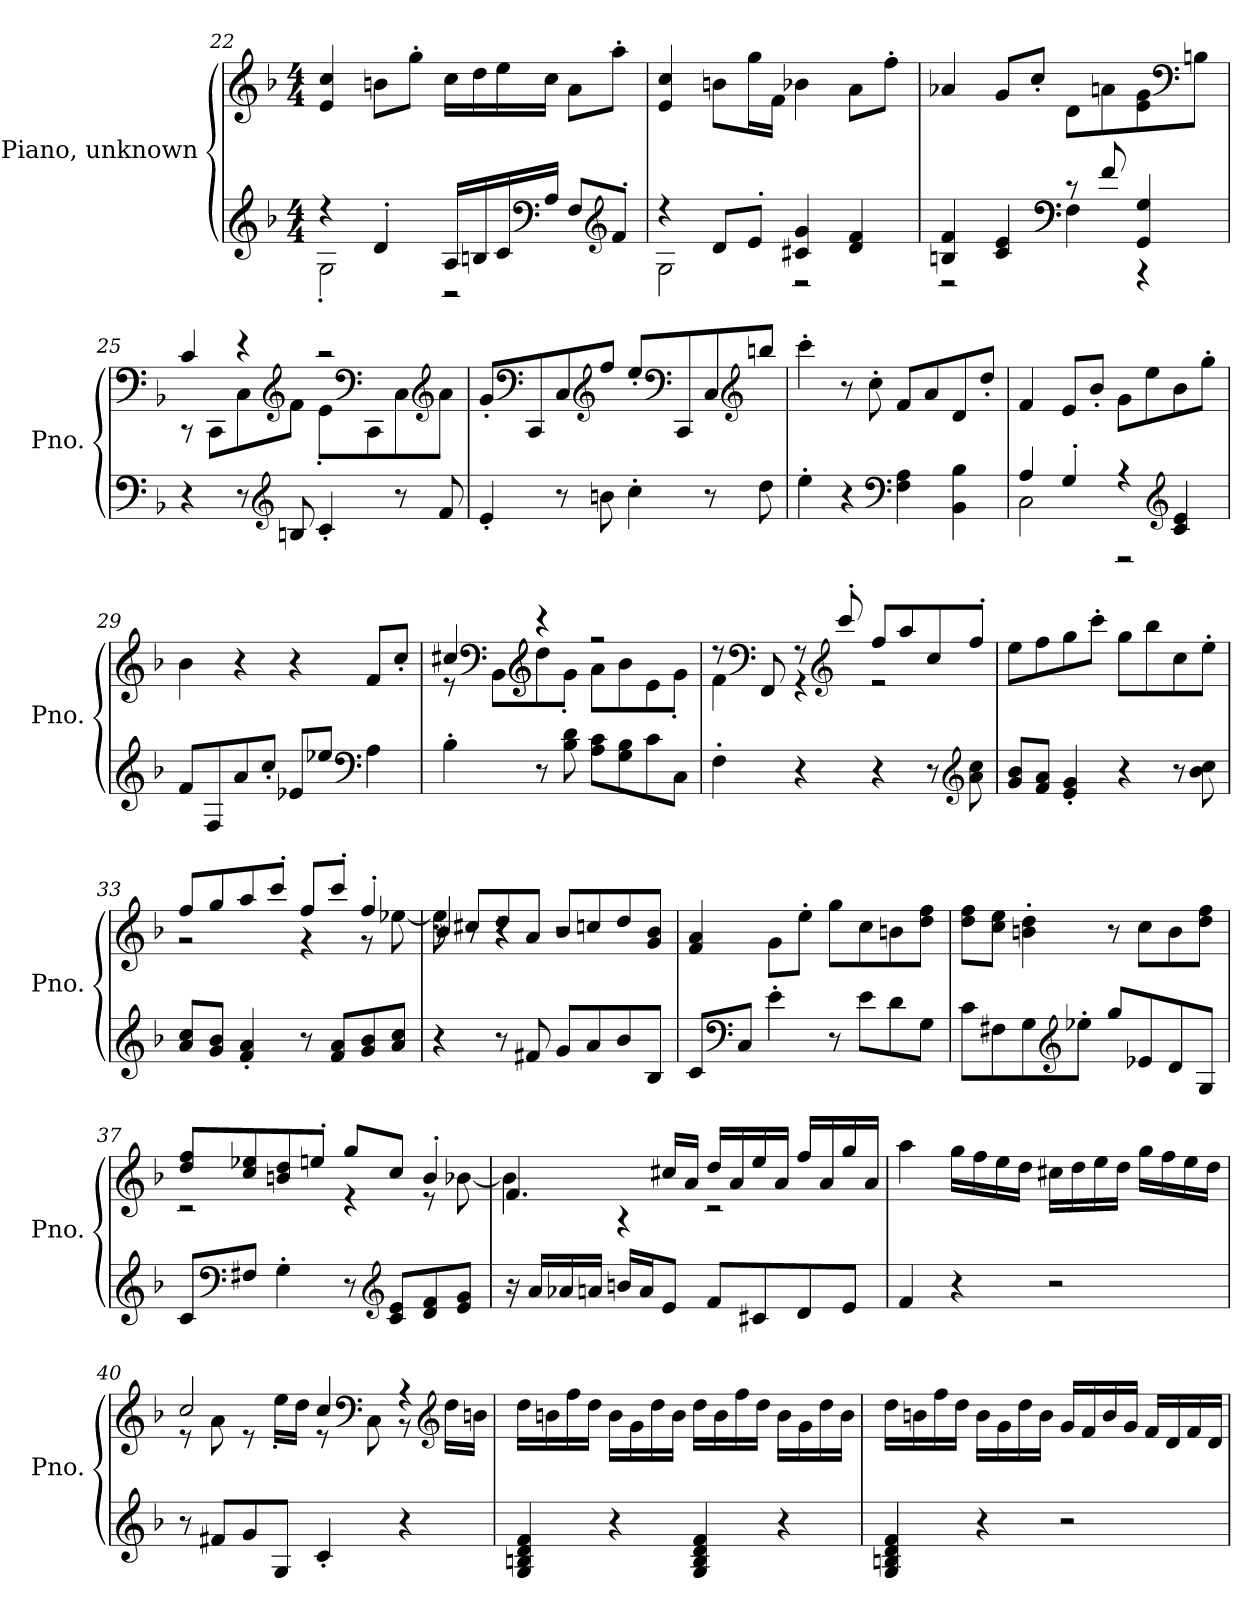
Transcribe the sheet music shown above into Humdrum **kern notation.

**kern	**kern
*part1	*part1
*staff2	*staff1
*I"Piano, unknown	*
*I'Pno.	*
!!LO:LB:g=z
*clefG2	*clefG2
*k[b-]	*k[b-]
*M4/4	*M4/4
=22	=22
*^	*
4r	2G'\	4e/ 4cc/
4d'/	.	8bn\L
.	.	8gg'\J
16A/LL	2r	16cc\LL
16Bn/	.	16dd\
16c/	.	16ee\
*clefF4	*	*
16A/JJ	.	16cc\JJ
8F/L	.	8a\L
*clefG2	*	*
8f'/J	.	8aa'\J
=23	=23	=23
4r	2G\	4e/ 4cc/
8d/L	.	8bn\L
8e'/J	.	16gg\L
.	.	16f\JJ
4c#X/ 4g/	2r	4b-X\
4d/ 4f/	.	8a\L
.	.	8ff'\J
=24	=24	=24
4Bn/ 4f/	2r	4a-X/
4c/ 4e/	.	8g/L
.	.	8cc'/J
*clefF4	*	*
8r	4F\	8d\L
8f/	.	8an\
4GG/ 4G/	4r	8e\ 8g\
*	*	*clefF4
.	.	8Bn\J
*v	*v	*
!!LO:LB:g=z
=25	=25
*	*^
4r	4c/	8r
.	.	8CC\L
8r	4r	8C\
*clefG2	*clefG2	*
8Bn/	.	8f\J
4c'/	2r	8e'\L
*	*clefF4	*
.	.	8CC\
8r	.	8C\
*	*clefG2	*
8f/	.	8a\J
*	*v	*v
=26	=26
4e'/	8g'/L
*	*clefF4
.	8CC/
8r	8C/
*	*clefG2
8bn\	8ff/J
4cc'\	8ee'/L
*	*clefF4
.	8CC/
8r	8C/
*	*clefG2
8dd\	8bbn/J
=27	=27
4ee'\	4ccc'\
4r	8r
.	8cc'\
*clefF4	*
4F\ 4A\	8f/L
.	8a/
4BB-\ 4B-\	8d/
.	8dd'/J
!!LO:LB:g=z
=28	=28
*^	*
4A/	2C\	4f/
4G'/	.	8e/L
.	.	8b-'/J
4r	2r	8g\L
.	.	8ee\
*clefG2	*	*
4c/ 4e/	.	8b-\
.	.	8gg'\J
*v	*v	*
=29	=29
8f/L	4b-\
8F/	.
8a/	4r
8cc'/J	.
8e-X/L	4r
8ee-X/J	.
*clefF4	*
4A\	8f/L
.	8cc'/J
=30	=30
*	*^
4B-'\	4cc#X/	8r
*	*clefF4	*
.	.	8BB-\L
*	*clefG2	*
8r	4r	8dd\
8B-\ 8d\	.	8g'\J
8A\ 8c\L	2r	8a\L
8G\ 8B-\	.	8b-\
8c\	.	8e\
8C\J	.	8g'\J
!!LO:LB:g=z	!!
=31	=31	=31
4F'\	8r	4f\
*	*clefF4	*
.	8FF/	.
4r	8r	4r
*	*clefG2	*
.	8ccc'/	.
4r	8ff/L	2r
.	8aa/	.
8r	8cc/	.
*clefG2	*	*
8a\ 8cc\	8ff'/J	.
*	*v	*v
=32	=32
8g/ 8b-/L	8ee\L
8f/ 8a/J	8ff\
4e/' 4g/'	8gg\
.	8ccc'\J
4r	8gg\L
.	8bb-\
8r	8cc\
8b-\ 8cc\	8ee'\J
=33	=33
*	*^
8a/ 8cc/L	8ff/L	2r
8g/ 8b-/J	8gg/	.
4f/' 4a/'	8aa/	.
.	8ccc'/J	.
8r	8ff/L	4r
8f/ 8a/L	8ccc'/J	.
8g/ 8b-/	4ff'/	8r
8a/ 8cc/J	.	[8ee-X\
!!LO:LB:g=z
=34	=34	=34
*	*	*^
4r	8r	8ee-\]	4b-/
.	8cc#X/L	8r	.
8r	8dd/	4r	4r
8f#X/	8a/J	.	.
8g/L	8b-/L	2r	2r
8a/	8ccn/	.	.
8b-/	8dd/	.	.
8B-/J	8g/ 8b-/J	.	.
*	*v	*v	*v
=35	=35
8c/L	4f/ 4a/
*clefF4	*
8C/J	.
4e'\	8g\L
.	8ee'\J
8r	8gg\L
8e\L	8cc\
8d\	8bn\
8G\J	8dd\ 8ff\J
=36	=36
8c\L	8dd\ 8ff\L
8F#X\	8cc\ 8ee\J
8G\	4bn\' 4dd\'
*clefG2	*
8ee-X'\J	.
8gg/L	8r
8e-X/	8cc\L
8d/	8b\
8G/J	8dd\ 8ff\J
!!LO:PB:g=z
=37	=37
*	*^
8c/L	8dd/ 8ff/L	2r
*clefF4	*	*
8F#X/J	8cc/ 8ee-X/	.
4G'\	8bn/ 8dd/	.
.	8een'/J	.
8r	8gg/L	4r
*clefG2	*	*
8c/ 8e/L	8cc/J	.
8d/ 8f/	4b'/	8r
8e/ 8g/J	.	[8b-X\
=38	=38	=38
16r	4.f/	4b-\]
16a/LL	.	.
16a-X/	.	.
16an/JJ	.	.
16bn/LL	.	4r
16a/J	.	.
8e/J	16cc#X/LL	.
.	16a/JJ	.
8f/L	16dd/LL	2r
.	16a/	.
8c#X/	16ee/	.
.	16a/JJ	.
8d/	16ff/LL	.
.	16a/	.
8e/J	16gg/	.
.	16a/JJ	.
*	*v	*v
!!LO:LB:g=z
=39	=39
4f/	4aa\
4r	16gg\LL
.	16ff\
.	16ee\
.	16dd\JJ
2r	16cc#X\LL
.	16dd\
.	16ee\
.	16dd\JJ
.	16gg\LL
.	16ff\
.	16ee\
.	16dd\JJ
=40	=40
*	*^
8r	2cc/	8r
8f#X/L	.	8a\
8g/	.	8r
8G/J	.	16ee'\LL
.	.	16dd\JJ
4c'/	4cc/	8r
*	*clefF4	*
.	.	8C\
4r	4r	8r
*	*clefG2	*
.	.	16dd\LL
.	.	16bn\JJ
*	*v	*v
=41	=41
4G/ 4Bn/ 4d/ 4f/	16dd\LL
.	16bn\
.	16ff\
.	16dd\JJ
4r	16b\LL
.	16g\
.	16dd\
.	16b\JJ
4G/ 4B/ 4d/ 4f/	16dd\LL
.	16b\
.	16ff\
.	16dd\JJ
4r	16b\LL
.	16g\
.	16dd\
.	16b\JJ
!!LO:LB:g=z
=42	=42
4G/ 4Bn/ 4d/ 4f/	16dd\LL
.	16bn\
.	16ff\
.	16dd\JJ
4r	16b\LL
.	16g\
.	16dd\
.	16b\JJ
2r	16g/LL
.	16f/
.	16b/
.	16g/JJ
.	16f/LL
.	16d/
.	16f/
.	16d/JJ
=	=
*-	*-
